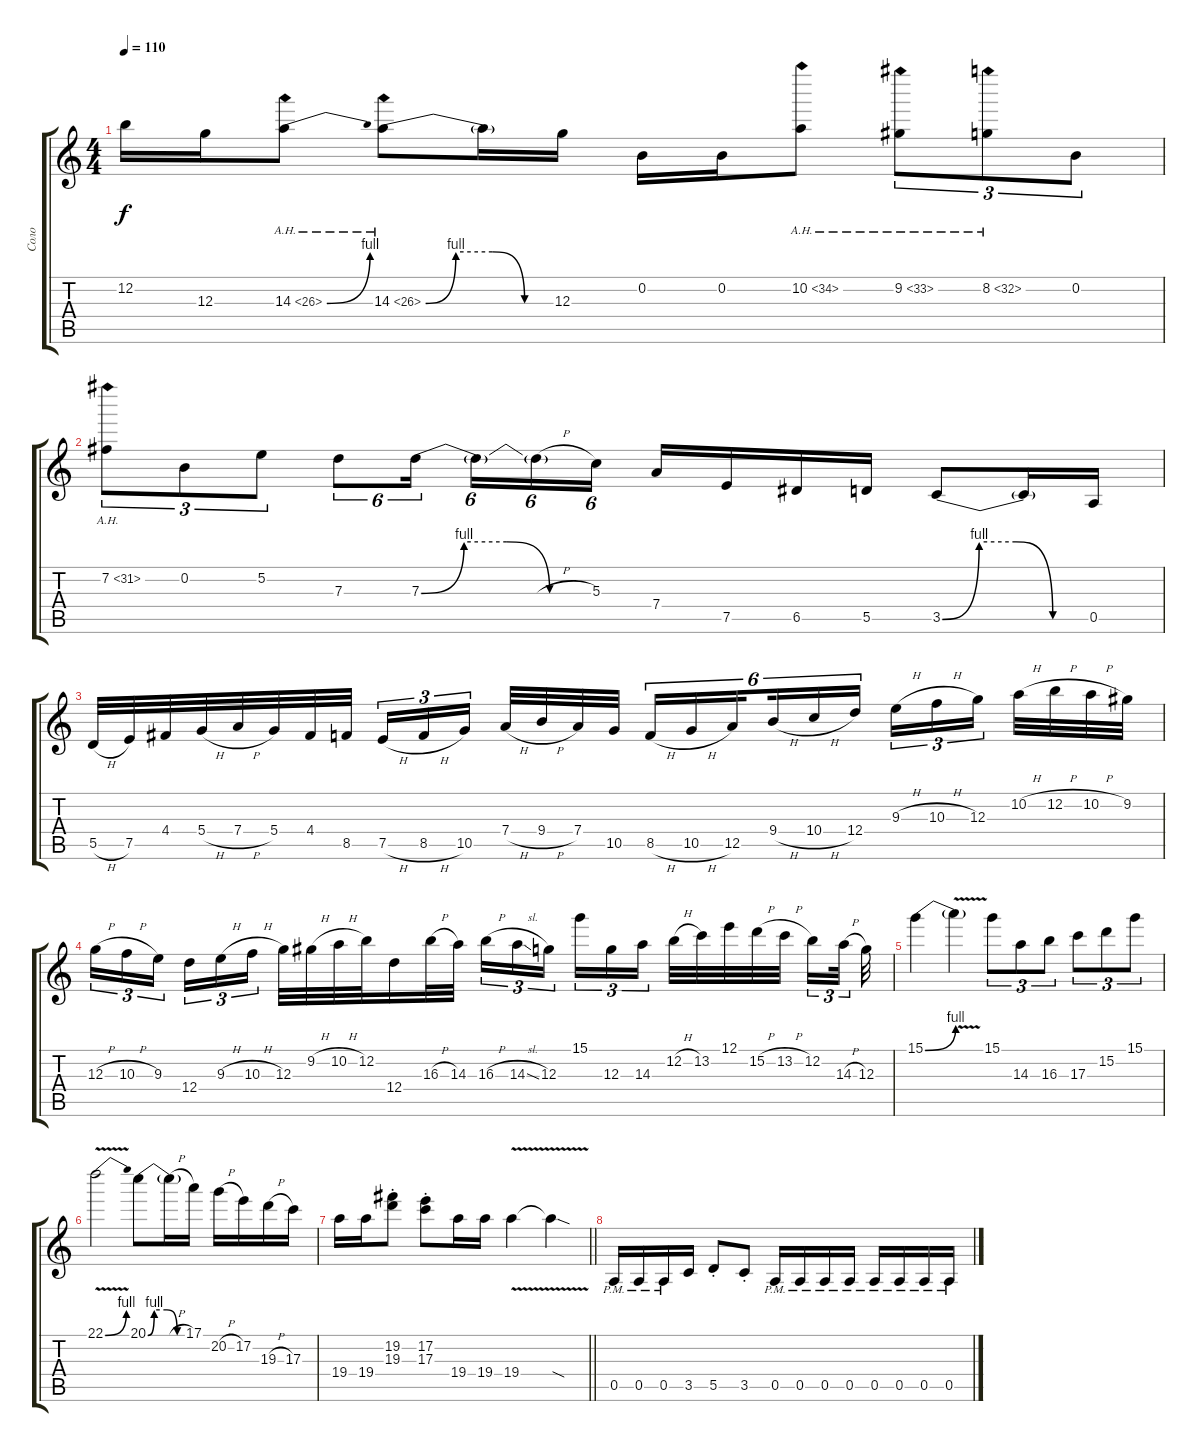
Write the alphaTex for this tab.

\track (" Соло " " Соло ") {instrument distortionguitar}
\staff {score tabs}
\tuning (E4 B3 G3 D3 A2 E2) {hide}
\ts (4 4)
\tempo 110
\clef g2
\ks c
12.2.16{dy f} 12.3.16 14.3{be (bend 0 0 60 4) ah 12}.8 14.3{be (custom 0 0 14 4 31 4 46 0 60 0) ah 12}.8 14.3{t}.16 12.3.16 0.2.16 0.2.16 10.2{ah 24}.8 9.2{ah 24}.8{tu (3 2)} 8.2{ah 24}.8{tu (3 2)} 0.2.8{tu (3 2)} |
7.2{ah 24}.8{tu (3 2)} 0.2.8{tu (3 2)} 5.2.8{tu (3 2)} 7.3.8{tu (6 4)} 7.3{be (custom 0 0 15 4 30 4 45 0 60 0)}.16{tu (6 4) beam splitsecondary} 7.3{t}.16{tu (6 4)} 7.3{h t}.16{tu (6 4)} 5.3.16{tu (6 4)} 7.4.16 7.5.16 6.5.16 5.5.16 3.5{be (custom 0 0 15 4 30 4 45 0 60 0)}.8 3.5{t}.16 0.5.16 |
5.5{h}.32 7.5.32 4.4.32 5.4{h}.32 7.4{h}.32 5.4.32 4.4.32 8.5.32 7.5{h}.16{tu (3 2)} 8.5{h}.16{tu (3 2)} 10.5.16{tu (3 2) beam splitsecondary} 7.4{h}.32 9.4{h}.32 7.4.32 10.5.32 8.5{h}.16{tu (6 4)} 10.5{h}.16{tu (6 4)} 12.5.16{tu (6 4) beam splitsecondary} 9.4{h}.16{tu (6 4)} 10.4{h}.16{tu (6 4)} 12.4.16{tu (6 4)} 9.3{h}.16{tu (3 2)} 10.3{h}.16{tu (3 2)} 12.3.16{tu (3 2) beam splitsecondary} 10.2{h}.32 12.2{h}.32 10.2{h}.32 9.2.32 |
12.3{h}.16{tu (3 2)} 10.3{h}.16{tu (3 2)} 9.3.16{tu (3 2) beam splitsecondary} 12.4.16{tu (3 2)} 9.3{h}.16{tu (3 2)} 10.3{h}.16{tu (3 2)} 12.3.32 9.2{h}.32 10.2{h}.32 12.2.32 12.4.16 16.3{h}.32 14.3.32 16.3{h}.16{tu (3 2)} 14.3{sl}.16{tu (3 2)} 12.3.16{tu (3 2) beam splitsecondary} 15.1.16{tu (3 2)} 12.3.16{tu (3 2)} 14.3.16{tu (3 2)} 12.2{h}.32 13.2.32 12.1.32 15.2{h}.32 13.2{h}.32{beam splitsecondary} 12.2.16{tu (3 2)} 14.3{h}.32{tu (3 2)} 12.3.32 |
15.1{be (bend 0 0 60 4)}.4 15.1{v t}.4 15.1.8{tu (3 2)} 14.3.8{tu (3 2)} 16.3.8{tu (3 2)} 17.3.8{tu (3 2)} 15.2.8{tu (3 2)} 15.1.8{tu (3 2)} |
22.1{be (bend 0 0 60 4) v}.2 20.1{be (custom 0 0 10 4 30 4 46 0 60 0)}.8 20.1{h t}.16 17.1.16 20.2{h}.16 17.2.16 19.3{h}.16 17.3.16 |
\barLineRight lightlight
19.4.16 19.4.16 (19.2{st} 19.3{st}).8 (17.2{st} 17.3{st}).8 19.4.16 19.4.16 19.4{v}.4 19.4{sod t}.4 |
0.5{pm}.16 0.5{pm}.16 0.5{pm}.16 3.5.16 5.5{st}.8 3.5{st}.8 0.5{pm}.16 0.5{pm}.16 0.5{pm}.16 0.5{pm}.16 0.5{pm}.16 0.5{pm}.16 0.5{pm}.16 0.5{pm}.16
